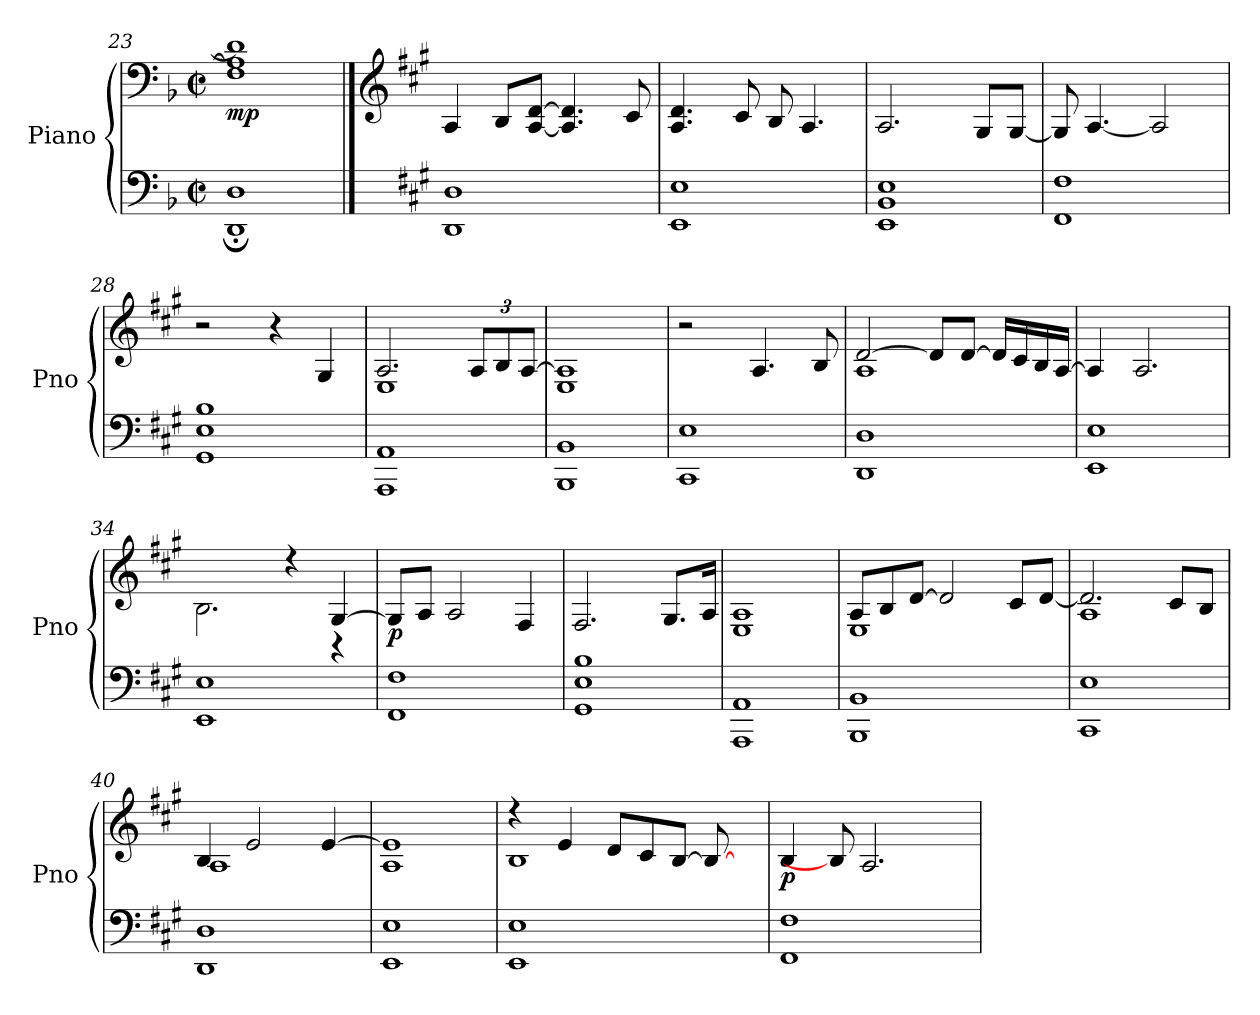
**kern	**kern	**dynam
*part1	*part1	*part1
*staff2	*staff1	*staff1/2
*I"Piano	*	*
*I'Pno	*	*
*clefF4	*clefF4	*
*k[b-]	*k[b-]	*
*M2/2	*M2/2	*
*met(c|)	*met(c|)	*
=23	=23	=23
*^	*^	*
!	!	!	!	!LO:DY:b
1D	1DD;<	1d]	1F 1A]	mp
*	*	*v	*v	*
!!LO:PB:g=z
==24	==24	==24	==24
*	*	*clefG2	*
*k[f#c#g#]	*	*k[f#c#g#]	*
1D	1DD	4A/	.
.	.	8B/L	.
.	.	[8A/ [8d/J	.
.	.	4.A/] 4.d/]	.
.	.	8c#/	.
=25	=25	=25	=25
1E	1EE	4.A/ 4.d/	.
.	.	8c#/	.
.	.	8B/	.
.	.	4.A/	.
=26	=26	=26	=26
*	*^	*	*
1E	1BB	1EE	2.A/	.
.	.	.	8G#/L	.
.	.	.	[8G#/J	.
*	*v	*v	*	*
=27	=27	=27	=27
1F#	1FF#	8G#/]	.
.	.	[4.A/	.
.	.	2A/]	.
!!LO:LB:g=z
=28	=28	=28	=28
*	*^	*	*
1B	1E	1GG#	2r	.
.	.	.	4r	.
.	.	.	4G#/	.
*	*v	*v	*	*
=29	=29	=29	=29
*	*	*^	*
1AA	1AAA	2.A/	1E	.
*	*	*Xbrackettup	*	*
.	.	12A/L	.	.
.	.	12B/	.	.
.	.	[12A/J	.	.
=30	=30	=30	=30	=30
1BB	1BBB	1A]	1E	.
*	*	*v	*v	*
=31	=31	=31	=31
1E	1CC#	2r	.
.	.	4.A/	.
.	.	8B/	.
!!LO:LB:g=z
=32	=32	=32	=32
*	*	*^	*
1D	1DD	[2d/	1A	.
.	.	8d/L]	.	.
.	.	[8d/J	.	.
.	.	16d/LL]	.	.
.	.	16c#/	.	.
.	.	16B/	.	.
.	.	[16A/JJ	.	.
*	*	*v	*v	*
=33	=33	=33	=33
1E	1EE	4A/]	.
.	.	2.A/	.
=34	=34	=34	=34
*	*	*^	*
1E	1EE	2.B\	1ryy	.
.	.	4rdd	.	.
4ryy	4ryy	[4G#/	4rBB	.
=35	=35	=35	=35	=35
!	!	!	!	!LO:DY:b
*	*	*v	*v	*
1F#	1FF#	8G#/L]	p
.	.	8A/J	.
.	.	2A/	.
.	.	4F#/	.
!!LO:LB:g=z
=36	=36	=36	=36
*	*^	*	*
1B	1E	1GG#	2.F#/	.
.	.	.	8.G#/L	.
.	.	.	16A/Jk	.
*	*v	*v	*	*
=37	=37	=37	=37
*	*	*^	*
1AA	1AAA	1A	1E	.
=38	=38	=38	=38	=38
1BB	1BBB	8A/L	1E	.
.	.	8B/	.	.
.	.	[8d/J	.	.
.	.	2d/]	.	.
.	.	8c#/L	.	.
8ryy	8ryy	[8d/J	8ryy	.
=39	=39	=39	=39	=39
1E	1CC#	2.d/]	1A	.
.	.	8c#/L	.	.
.	.	8B/J	.	.
!!LO:LB:g=z	!!
=40	=40	=40	=40	=40
1D	1DD	4B/	1A	.
.	.	2e/	.	.
.	.	[4e/	.	.
=41	=41	=41	=41	=41
1E	1EE	1e]	1A	.
=42	=42	=42	=42	=42
1E	1EE	4rdd	1B	.
.	.	4e/	.	.
.	.	8d/L	.	.
.	.	8c#/	.	.
.	.	[8B/J	.	.
.	.	8B/_	.	.
8ryy	8ryy	8ryy	8ryy	.
=43	=43	=43	=43	=43
!	!	!	!	!LO:DY:b
*	*	*v	*v	*
1F#	1FF#	4B/	p
.	.	8B/]	.
.	.	2.A/	.
8ryy	8ryy	.	.
*v	*v	*	*
=	=	=
*-	*-	*-
